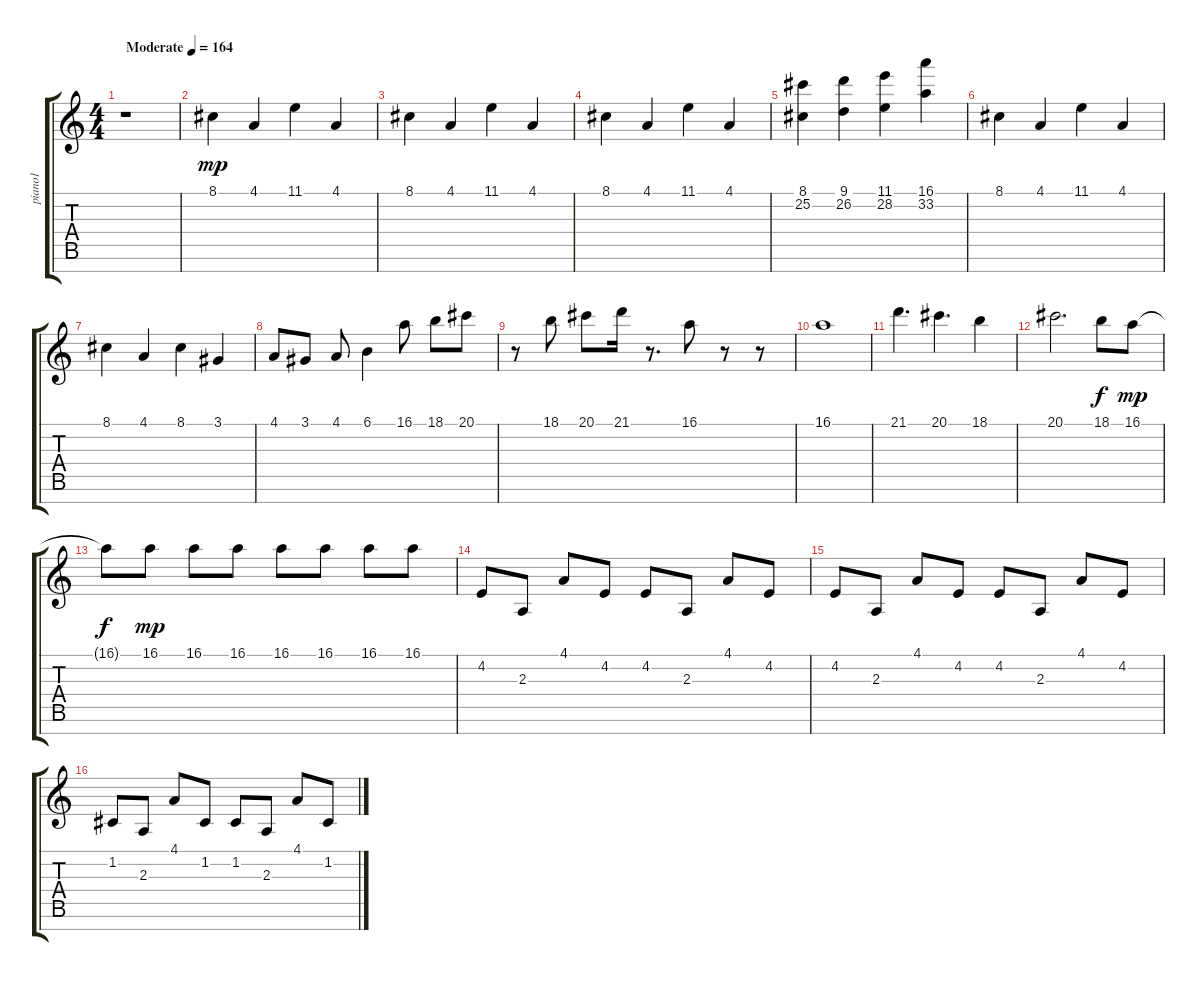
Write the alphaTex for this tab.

\track ("piano1" "piano1") {instrument acousticgrandpiano}
\staff {score tabs}
\tuning (F4 C4 G3 D3 A2 E2 B1) {hide}
\ts (4 4)
\tempo (164 "Moderate")
\clef g2
\ks c
r.1{dy mp instrument acousticgrandpiano} |
8.1.4 4.1.4 11.1.4 4.1.4 |
8.1.4 4.1.4 11.1.4 4.1.4 |
8.1.4 4.1.4 11.1.4 4.1.4 |
(8.1 25.2).4 (9.1 26.2).4 (11.1 28.2).4 (16.1 33.2).4 |
8.1.4 4.1.4 11.1.4 4.1.4 |
8.1.4 4.1.4 8.1.4 3.1.4 |
4.1.8 3.1.8 4.1.8 6.1.4 16.1.8 18.1.8 20.1.8 |
r.8 18.1.8 20.1.8 21.1.16 r.8{d} 16.1.8 r.8 r.8 |
16.1.1 |
21.1.4{d} 20.1.4{d} 18.1.4 |
20.1.2{d} 18.1.8{dy f} 16.1.8{dy mp} |
16.1{t}.8{dy f} 16.1.8{dy mp} 16.1.8 16.1.8 16.1.8 16.1.8 16.1.8 16.1.8 |
4.2.8 2.3.8 4.1.8 4.2.8 4.2.8 2.3.8 4.1.8 4.2.8 |
4.2.8 2.3.8 4.1.8 4.2.8 4.2.8 2.3.8 4.1.8 4.2.8 |
1.2.8 2.3.8 4.1.8 1.2.8 1.2.8 2.3.8 4.1.8 1.2.8
